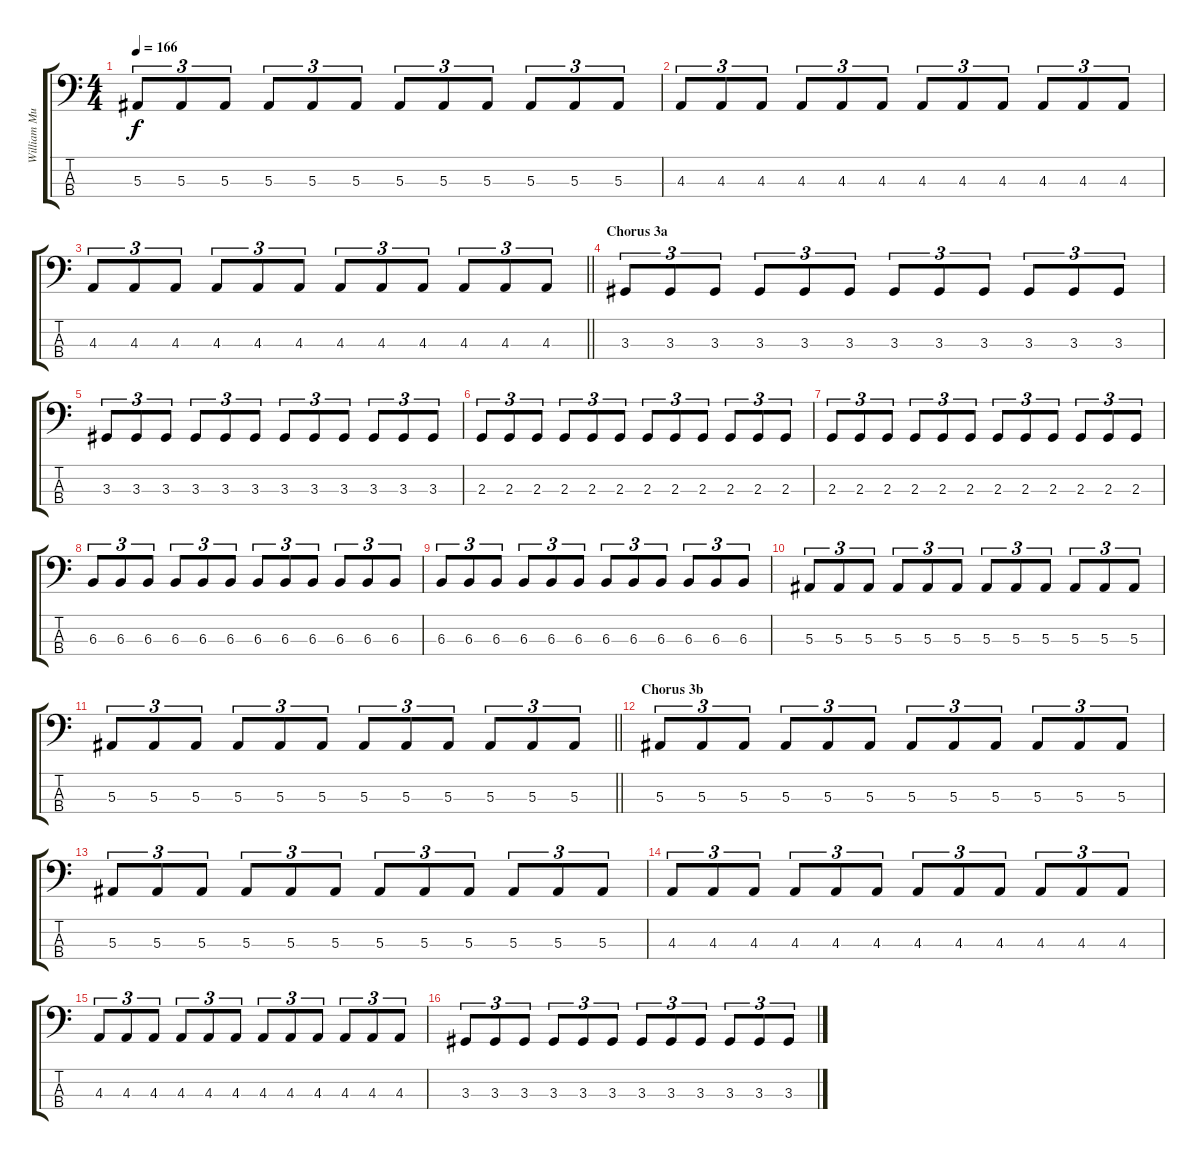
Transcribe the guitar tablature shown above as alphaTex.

\track ("William Murderface" "William Mu") {instrument electricbassfinger}
\staff {score tabs}
\tuning (Eb2 Bb1 F1 C1) {hide}
\ts (4 4)
\tempo 166
\clef f4
\ks c
5.3.8{tu (3 2) dy f} 5.3.8{tu (3 2)} 5.3.8{tu (3 2)} 5.3.8{tu (3 2)} 5.3.8{tu (3 2)} 5.3.8{tu (3 2)} 5.3.8{tu (3 2)} 5.3.8{tu (3 2)} 5.3.8{tu (3 2)} 5.3.8{tu (3 2)} 5.3.8{tu (3 2)} 5.3.8{tu (3 2)} |
4.3.8{tu (3 2)} 4.3.8{tu (3 2)} 4.3.8{tu (3 2)} 4.3.8{tu (3 2)} 4.3.8{tu (3 2)} 4.3.8{tu (3 2)} 4.3.8{tu (3 2)} 4.3.8{tu (3 2)} 4.3.8{tu (3 2)} 4.3.8{tu (3 2)} 4.3.8{tu (3 2)} 4.3.8{tu (3 2)} |
\barLineRight lightlight
4.3.8{tu (3 2)} 4.3.8{tu (3 2)} 4.3.8{tu (3 2)} 4.3.8{tu (3 2)} 4.3.8{tu (3 2)} 4.3.8{tu (3 2)} 4.3.8{tu (3 2)} 4.3.8{tu (3 2)} 4.3.8{tu (3 2)} 4.3.8{tu (3 2)} 4.3.8{tu (3 2)} 4.3.8{tu (3 2)} |
\section ("" "Chorus 3a")
3.3.8{tu (3 2)} 3.3.8{tu (3 2)} 3.3.8{tu (3 2)} 3.3.8{tu (3 2)} 3.3.8{tu (3 2)} 3.3.8{tu (3 2)} 3.3.8{tu (3 2)} 3.3.8{tu (3 2)} 3.3.8{tu (3 2)} 3.3.8{tu (3 2)} 3.3.8{tu (3 2)} 3.3.8{tu (3 2)} |
3.3.8{tu (3 2)} 3.3.8{tu (3 2)} 3.3.8{tu (3 2)} 3.3.8{tu (3 2)} 3.3.8{tu (3 2)} 3.3.8{tu (3 2)} 3.3.8{tu (3 2)} 3.3.8{tu (3 2)} 3.3.8{tu (3 2)} 3.3.8{tu (3 2)} 3.3.8{tu (3 2)} 3.3.8{tu (3 2)} |
2.3.8{tu (3 2)} 2.3.8{tu (3 2)} 2.3.8{tu (3 2)} 2.3.8{tu (3 2)} 2.3.8{tu (3 2)} 2.3.8{tu (3 2)} 2.3.8{tu (3 2)} 2.3.8{tu (3 2)} 2.3.8{tu (3 2)} 2.3.8{tu (3 2)} 2.3.8{tu (3 2)} 2.3.8{tu (3 2)} |
2.3.8{tu (3 2)} 2.3.8{tu (3 2)} 2.3.8{tu (3 2)} 2.3.8{tu (3 2)} 2.3.8{tu (3 2)} 2.3.8{tu (3 2)} 2.3.8{tu (3 2)} 2.3.8{tu (3 2)} 2.3.8{tu (3 2)} 2.3.8{tu (3 2)} 2.3.8{tu (3 2)} 2.3.8{tu (3 2)} |
6.3.8{tu (3 2)} 6.3.8{tu (3 2)} 6.3.8{tu (3 2)} 6.3.8{tu (3 2)} 6.3.8{tu (3 2)} 6.3.8{tu (3 2)} 6.3.8{tu (3 2)} 6.3.8{tu (3 2)} 6.3.8{tu (3 2)} 6.3.8{tu (3 2)} 6.3.8{tu (3 2)} 6.3.8{tu (3 2)} |
6.3.8{tu (3 2)} 6.3.8{tu (3 2)} 6.3.8{tu (3 2)} 6.3.8{tu (3 2)} 6.3.8{tu (3 2)} 6.3.8{tu (3 2)} 6.3.8{tu (3 2)} 6.3.8{tu (3 2)} 6.3.8{tu (3 2)} 6.3.8{tu (3 2)} 6.3.8{tu (3 2)} 6.3.8{tu (3 2)} |
5.3.8{tu (3 2)} 5.3.8{tu (3 2)} 5.3.8{tu (3 2)} 5.3.8{tu (3 2)} 5.3.8{tu (3 2)} 5.3.8{tu (3 2)} 5.3.8{tu (3 2)} 5.3.8{tu (3 2)} 5.3.8{tu (3 2)} 5.3.8{tu (3 2)} 5.3.8{tu (3 2)} 5.3.8{tu (3 2)} |
\barLineRight lightlight
5.3.8{tu (3 2)} 5.3.8{tu (3 2)} 5.3.8{tu (3 2)} 5.3.8{tu (3 2)} 5.3.8{tu (3 2)} 5.3.8{tu (3 2)} 5.3.8{tu (3 2)} 5.3.8{tu (3 2)} 5.3.8{tu (3 2)} 5.3.8{tu (3 2)} 5.3.8{tu (3 2)} 5.3.8{tu (3 2)} |
\section ("" "Chorus 3b")
5.3.8{tu (3 2)} 5.3.8{tu (3 2)} 5.3.8{tu (3 2)} 5.3.8{tu (3 2)} 5.3.8{tu (3 2)} 5.3.8{tu (3 2)} 5.3.8{tu (3 2)} 5.3.8{tu (3 2)} 5.3.8{tu (3 2)} 5.3.8{tu (3 2)} 5.3.8{tu (3 2)} 5.3.8{tu (3 2)} |
5.3.8{tu (3 2)} 5.3.8{tu (3 2)} 5.3.8{tu (3 2)} 5.3.8{tu (3 2)} 5.3.8{tu (3 2)} 5.3.8{tu (3 2)} 5.3.8{tu (3 2)} 5.3.8{tu (3 2)} 5.3.8{tu (3 2)} 5.3.8{tu (3 2)} 5.3.8{tu (3 2)} 5.3.8{tu (3 2)} |
4.3.8{tu (3 2)} 4.3.8{tu (3 2)} 4.3.8{tu (3 2)} 4.3.8{tu (3 2)} 4.3.8{tu (3 2)} 4.3.8{tu (3 2)} 4.3.8{tu (3 2)} 4.3.8{tu (3 2)} 4.3.8{tu (3 2)} 4.3.8{tu (3 2)} 4.3.8{tu (3 2)} 4.3.8{tu (3 2)} |
4.3.8{tu (3 2)} 4.3.8{tu (3 2)} 4.3.8{tu (3 2)} 4.3.8{tu (3 2)} 4.3.8{tu (3 2)} 4.3.8{tu (3 2)} 4.3.8{tu (3 2)} 4.3.8{tu (3 2)} 4.3.8{tu (3 2)} 4.3.8{tu (3 2)} 4.3.8{tu (3 2)} 4.3.8{tu (3 2)} |
3.3.8{tu (3 2)} 3.3.8{tu (3 2)} 3.3.8{tu (3 2)} 3.3.8{tu (3 2)} 3.3.8{tu (3 2)} 3.3.8{tu (3 2)} 3.3.8{tu (3 2)} 3.3.8{tu (3 2)} 3.3.8{tu (3 2)} 3.3.8{tu (3 2)} 3.3.8{tu (3 2)} 3.3.8{tu (3 2)}
